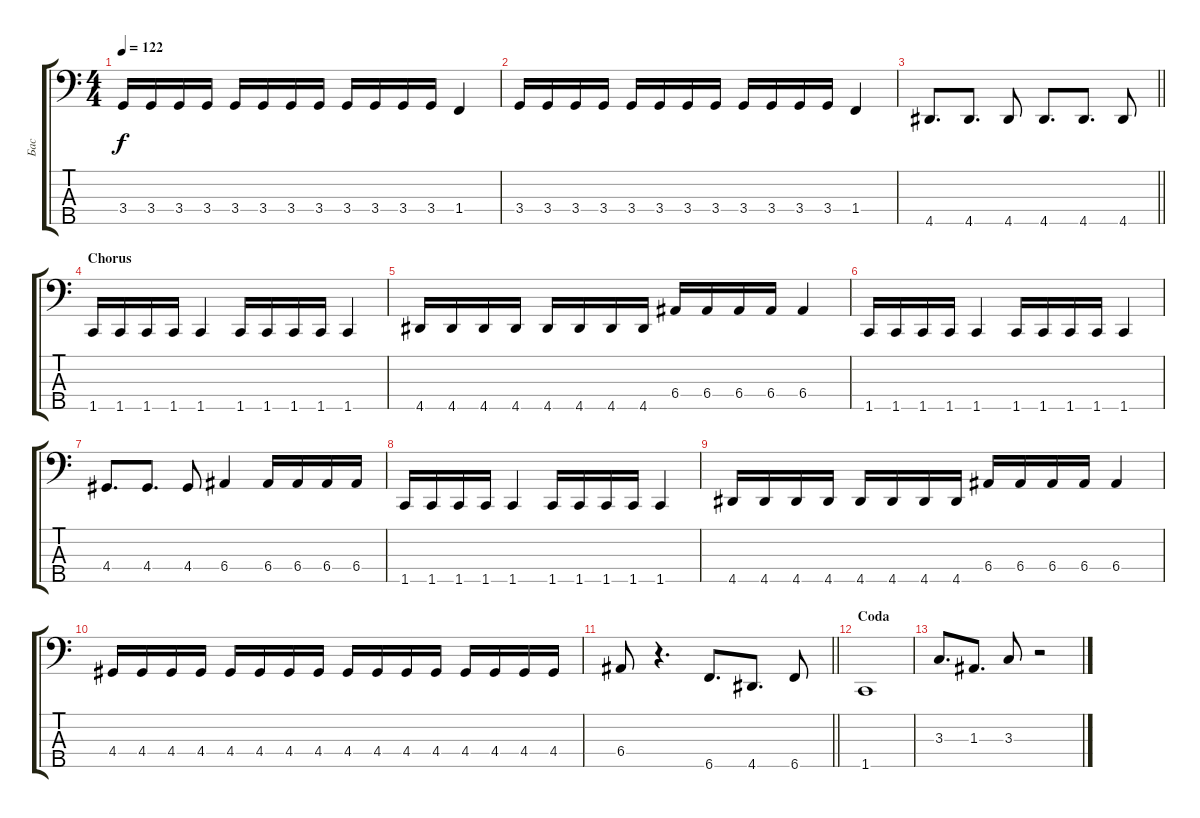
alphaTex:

\track ("Бас" "Бас") {instrument electricbassfinger}
\staff {score tabs}
\tuning (G2 D2 A1 E1 B0) {hide}
\ts (4 4)
\tempo 122
\clef f4
\ks c
3.4.16{dy f} 3.4.16 3.4.16 3.4.16 3.4.16 3.4.16 3.4.16 3.4.16 3.4.16 3.4.16 3.4.16 3.4.16 1.4.4 |
3.4.16 3.4.16 3.4.16 3.4.16 3.4.16 3.4.16 3.4.16 3.4.16 3.4.16 3.4.16 3.4.16 3.4.16 1.4.4 |
\barLineRight lightlight
4.5.8{d} 4.5.8{d} 4.5.8 4.5.8{d} 4.5.8{d} 4.5.8 |
\section ("" "Chorus")
1.5.16 1.5.16 1.5.16 1.5.16 1.5.4 1.5.16 1.5.16 1.5.16 1.5.16 1.5.4 |
4.5.16 4.5.16 4.5.16 4.5.16 4.5.16 4.5.16 4.5.16 4.5.16 6.4.16 6.4.16 6.4.16 6.4.16 6.4.4 |
1.5.16 1.5.16 1.5.16 1.5.16 1.5.4 1.5.16 1.5.16 1.5.16 1.5.16 1.5.4 |
4.4.8{d} 4.4.8{d} 4.4.8 6.4.4 6.4.16 6.4.16 6.4.16 6.4.16 |
1.5.16 1.5.16 1.5.16 1.5.16 1.5.4 1.5.16 1.5.16 1.5.16 1.5.16 1.5.4 |
4.5.16 4.5.16 4.5.16 4.5.16 4.5.16 4.5.16 4.5.16 4.5.16 6.4.16 6.4.16 6.4.16 6.4.16 6.4.4 |
4.4.16 4.4.16 4.4.16 4.4.16 4.4.16 4.4.16 4.4.16 4.4.16 4.4.16 4.4.16 4.4.16 4.4.16 4.4.16 4.4.16 4.4.16 4.4.16 |
\barLineRight lightlight
6.4.8 r.4{d} 6.5.8{d} 4.5.8{d} 6.5.8 |
\section ("" "Coda")
1.5.1 |
3.3.8{d} 1.3.8{d} 3.3.8 r.2
